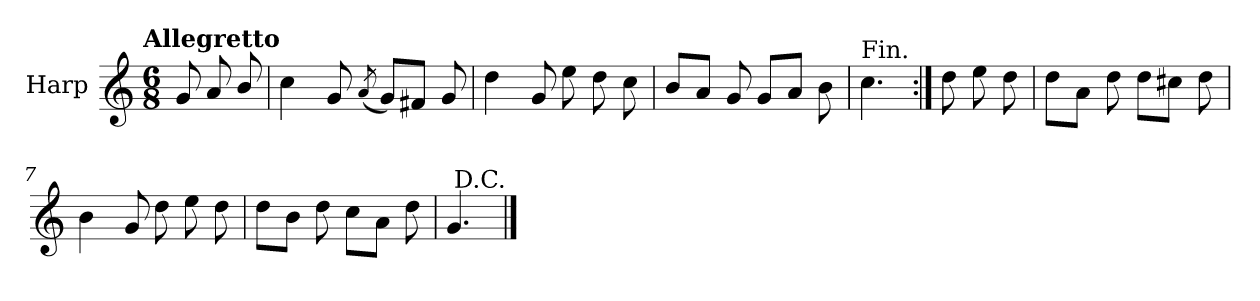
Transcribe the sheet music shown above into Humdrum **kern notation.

**kern
*part1
*staff1
*I"Harp
*I'Hrp.
*clefG2
*k[]
!!LO:TX:omd:t=Allegretto
*M6/8
*MM116
=
8g/
8a/
8b/
=1
4cc\
8g/
(<8qa/
8g/L)
8f#X/J
8g/
=2
4dd\
8g/
8ee\
8dd\
8cc\
=3
8b/L
8a/J
8g/
8g/L
8a/J
8b\
=4
!LO:TX:a:t=Fin.
4.cc\
=5:|!
8dd\
8ee\
8dd\
=6
8dd\L
8a\J
8dd\
8dd\L
8cc#X\J
8dd\
!!LO:LB:g=z
=7
4b\
8g/
8dd\
8ee\
8dd\
!!LO:LB:g=z
=8
8dd\L
8b\J
8dd\
8cc\L
8a\J
8dd\
=9
4.g/
!LO:TX:a:rj:t=D.C.
==
*-
